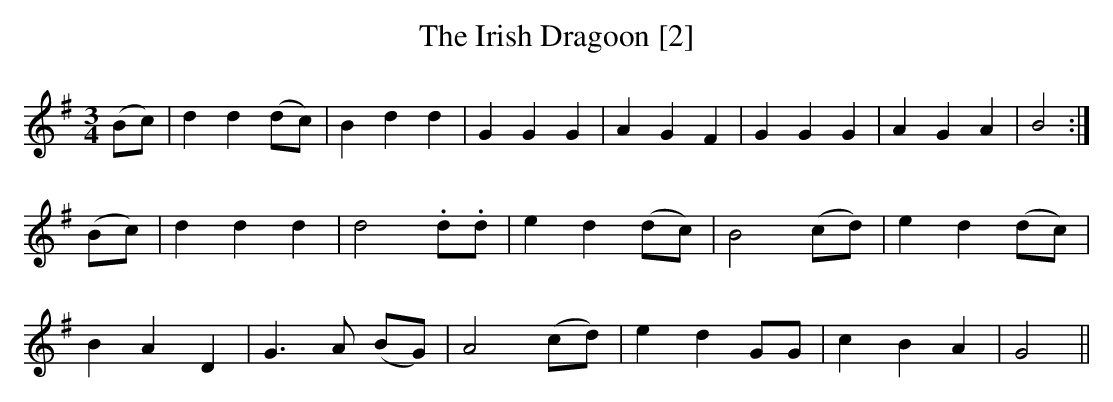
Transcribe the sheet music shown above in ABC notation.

X:1
T:Irish Dragoon [2], The
M:3/4
L:1/8
K:G
(Bc)|d2d2 (dc)|B2d2d2|G2G2G2|A2G2F2|G2G2G2|A2G2A2|B4:|
(Bc)|d2d2d2|d4 .d.d|e2 d2 (dc)|B4 (cd)|e2d2 (dc)|
B2A2D2|G3A (BG)|A4 (cd)|e2d2GG|c2B2A2|G4||
